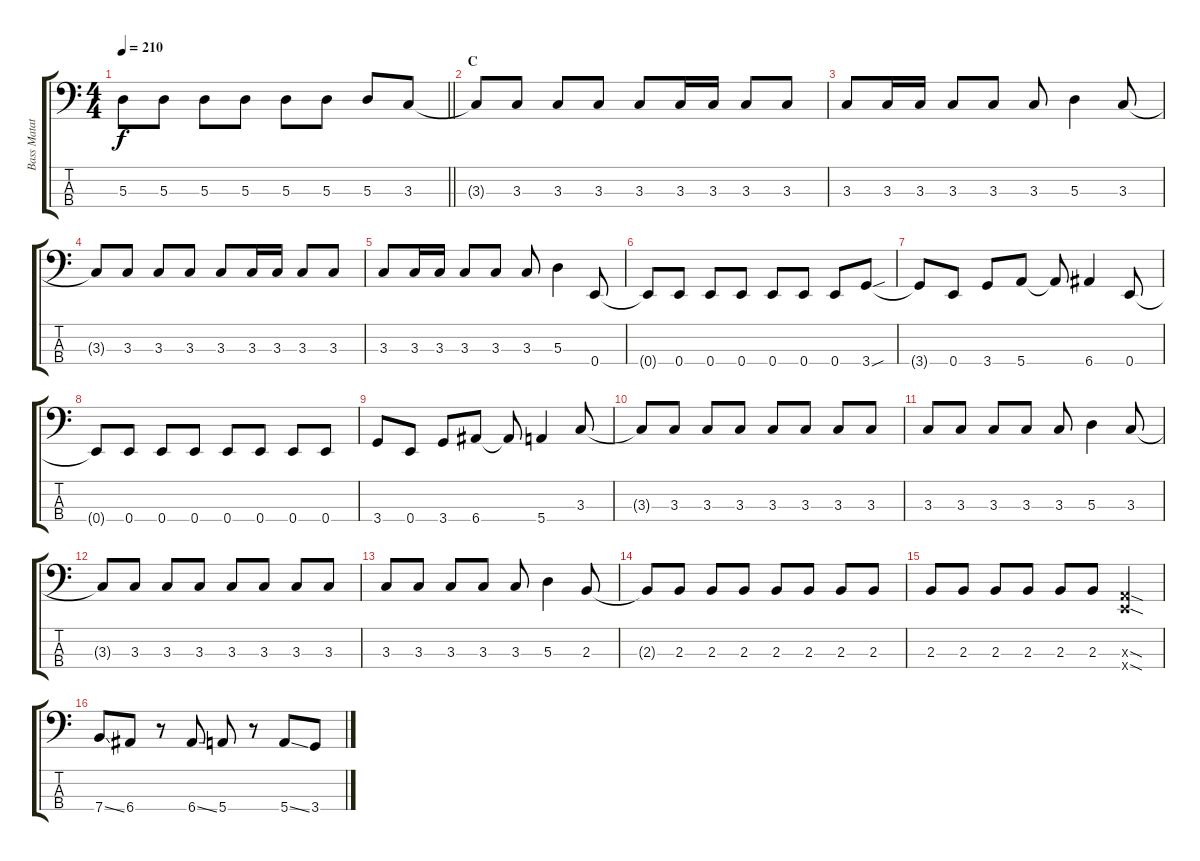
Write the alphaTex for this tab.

\track ("Bass Matatabi" "Bass Matat") {instrument electricbasspick}
\staff {score tabs}
\tuning (G2 D2 A1 E1) {hide}
\ts (4 4)
\tempo 210
\clef f4
\barLineRight lightlight
\ks c
5.3{t}.8{dy f} 5.3.8 5.3.8 5.3.8 5.3.8 5.3.8 5.3.8 3.3.8 |
\section ("" "C")
3.3{t}.8 3.3.8 3.3.8 3.3.8 3.3.8 3.3.16 3.3.16 3.3.8 3.3.8 |
3.3.8 3.3.16 3.3.16 3.3.8 3.3.8 3.3.8 5.3.4 3.3.8 |
3.3{t}.8 3.3.8 3.3.8 3.3.8 3.3.8 3.3.16 3.3.16 3.3.8 3.3.8 |
3.3.8 3.3.16 3.3.16 3.3.8 3.3.8 3.3.8 5.3.4 0.4.8 |
0.4{t}.8 0.4.8 0.4.8 0.4.8 0.4.8 0.4.8 0.4.8 3.4{sou}.8 |
3.4{t}.8 0.4.8 3.4.8 5.4.8 5.4{t}.8 6.4.4 0.4.8 |
0.4{t}.8 0.4.8 0.4.8 0.4.8 0.4.8 0.4.8 0.4.8 0.4.8 |
3.4.8 0.4.8 3.4.8 6.4.8 6.4{t}.8 5.4.4 3.3.8 |
3.3{t}.8 3.3.8 3.3.8 3.3.8 3.3.8 3.3.8 3.3.8 3.3.8 |
3.3.8 3.3.8 3.3.8 3.3.8 3.3.8 5.3.4 3.3.8 |
3.3{t}.8 3.3.8 3.3.8 3.3.8 3.3.8 3.3.8 3.3.8 3.3.8 |
3.3.8 3.3.8 3.3.8 3.3.8 3.3.8 5.3.4 2.3.8 |
2.3{t}.8 2.3.8 2.3.8 2.3.8 2.3.8 2.3.8 2.3.8 2.3.8 |
2.3.8 2.3.8 2.3.8 2.3.8 2.3.8 2.3.8 (0.3{sod x} 0.4{sod x}).4 |
7.4{ss}.8 6.4.8 r.8 6.4{ss}.8 5.4.8 r.8 5.4{ss}.8 3.4.8
